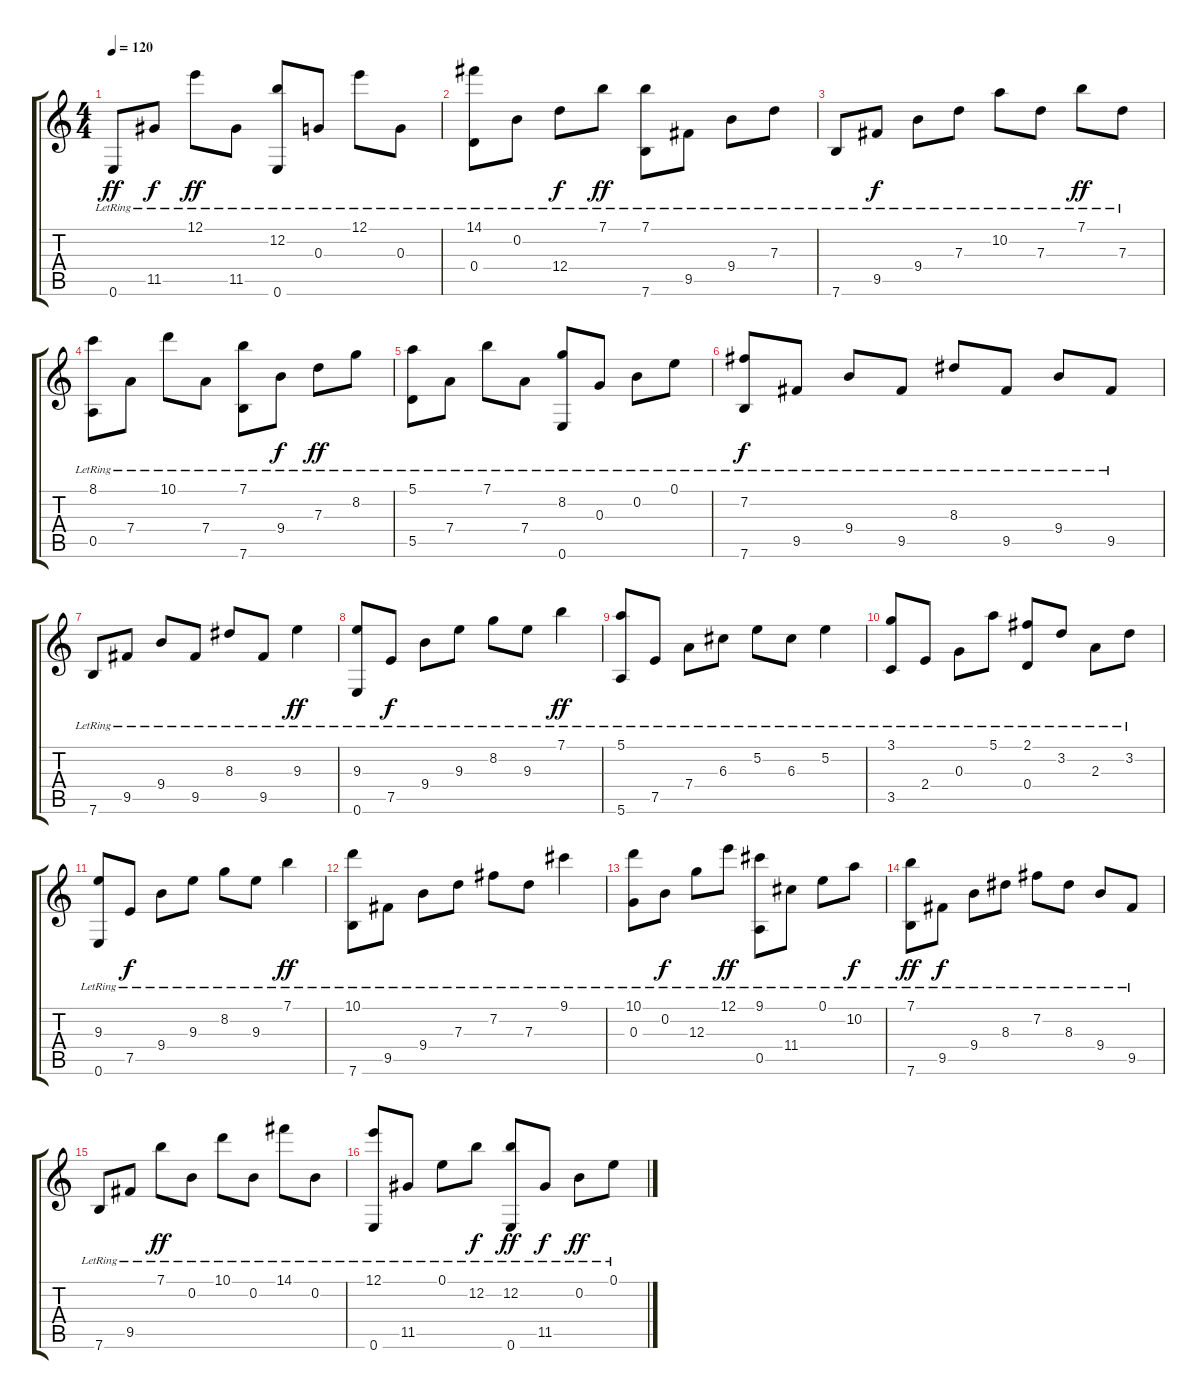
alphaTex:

\track "" {instrument acousticguitarnylon}
\staff {score tabs}
\tuning (E4 B3 G3 D3 A2 E2) {hide}
\ts (4 4)
\tempo 120
\clef g2
\ks c
0.6{lr}.8{dy ff} 11.5{lr}.8{dy f} 12.1{lr}.8{dy ff} 11.5{lr}.8 (12.2{lr} 0.6{lr}).8 0.3{lr}.8 12.1{lr}.8 0.3{lr}.8 |
(14.1{lr} 0.4{lr}).8 0.2{lr}.8 12.4{lr}.8{dy f} 7.1{lr}.8{dy ff} (7.1{lr} 7.6{lr}).8 9.5{lr}.8 9.4{lr}.8 7.3{lr}.8 |
7.6{lr}.8 9.5{lr}.8{dy f} 9.4{lr}.8 7.3{lr}.8 10.2{lr}.8 7.3{lr}.8 7.1{lr}.8{dy ff} 7.3{lr}.8 |
(8.1{lr} 0.5{lr}).8 7.4{lr}.8 10.1{lr}.8 7.4{lr}.8 (7.1{lr} 7.6{lr}).8 9.4{lr}.8{dy f} 7.3{lr}.8{dy ff} 8.2{lr}.8 |
(5.1{lr} 5.5{lr}).8 7.4{lr}.8 7.1{lr}.8 7.4{lr}.8 (8.2{lr} 0.6{lr}).8 0.3{lr}.8 0.2{lr}.8 0.1{lr}.8 |
(7.2{lr} 7.6{lr}).8{dy f} 9.5{lr}.8 9.4{lr}.8 9.5{lr}.8 8.3{lr}.8 9.5{lr}.8 9.4{lr}.8 9.5{lr}.8 |
7.6{lr}.8 9.5{lr}.8 9.4{lr}.8 9.5{lr}.8 8.3{lr}.8 9.5{lr}.8 9.3{lr}.4{dy ff} |
(9.3{lr} 0.6{lr}).8 7.5{lr}.8{dy f} 9.4{lr}.8 9.3{lr}.8 8.2{lr}.8 9.3{lr}.8 7.1{lr}.4{dy ff} |
(5.1{lr} 5.6{lr}).8 7.5{lr}.8 7.4{lr}.8 6.3{lr}.8 5.2{lr}.8 6.3{lr}.8 5.2{lr}.4 |
(3.1{lr} 3.5{lr}).8 2.4{lr}.8 0.3{lr}.8 5.1{lr}.8 (2.1{lr} 0.4{lr}).8 3.2{lr}.8 2.3{lr}.8 3.2{lr}.8 |
(9.3{lr} 0.6{lr}).8 7.5{lr}.8{dy f} 9.4{lr}.8 9.3{lr}.8 8.2{lr}.8 9.3{lr}.8 7.1{lr}.4{dy ff} |
(10.1{lr} 7.6{lr}).8 9.5{lr}.8 9.4{lr}.8 7.3{lr}.8 7.2{lr}.8 7.3{lr}.8 9.1{lr}.4 |
(10.1{lr} 0.3{lr}).8 0.2{lr}.8{dy f} 12.3{lr}.8 12.1{lr}.8{dy ff} (9.1{lr} 0.5{lr}).8 11.4{lr}.8 0.1{lr}.8 10.2{lr}.8{dy f} |
(7.1{lr} 7.6{lr}).8{dy ff} 9.5{lr}.8{dy f} 9.4{lr}.8 8.3{lr}.8 7.2{lr}.8 8.3{lr}.8 9.4{lr}.8 9.5{lr}.8 |
7.6{lr}.8 9.5{lr}.8 7.1{lr}.8{dy ff} 0.2{lr}.8 10.1{lr}.8 0.2{lr}.8 14.1{lr}.8 0.2{lr}.8 |
(12.1{lr} 0.6{lr}).8 11.5{lr}.8 0.1{lr}.8 12.2{lr}.8{dy f} (12.2{lr} 0.6{lr}).8{dy ff} 11.5{lr}.8{dy f} 0.2{lr}.8{dy ff} 0.1{lr}.8
